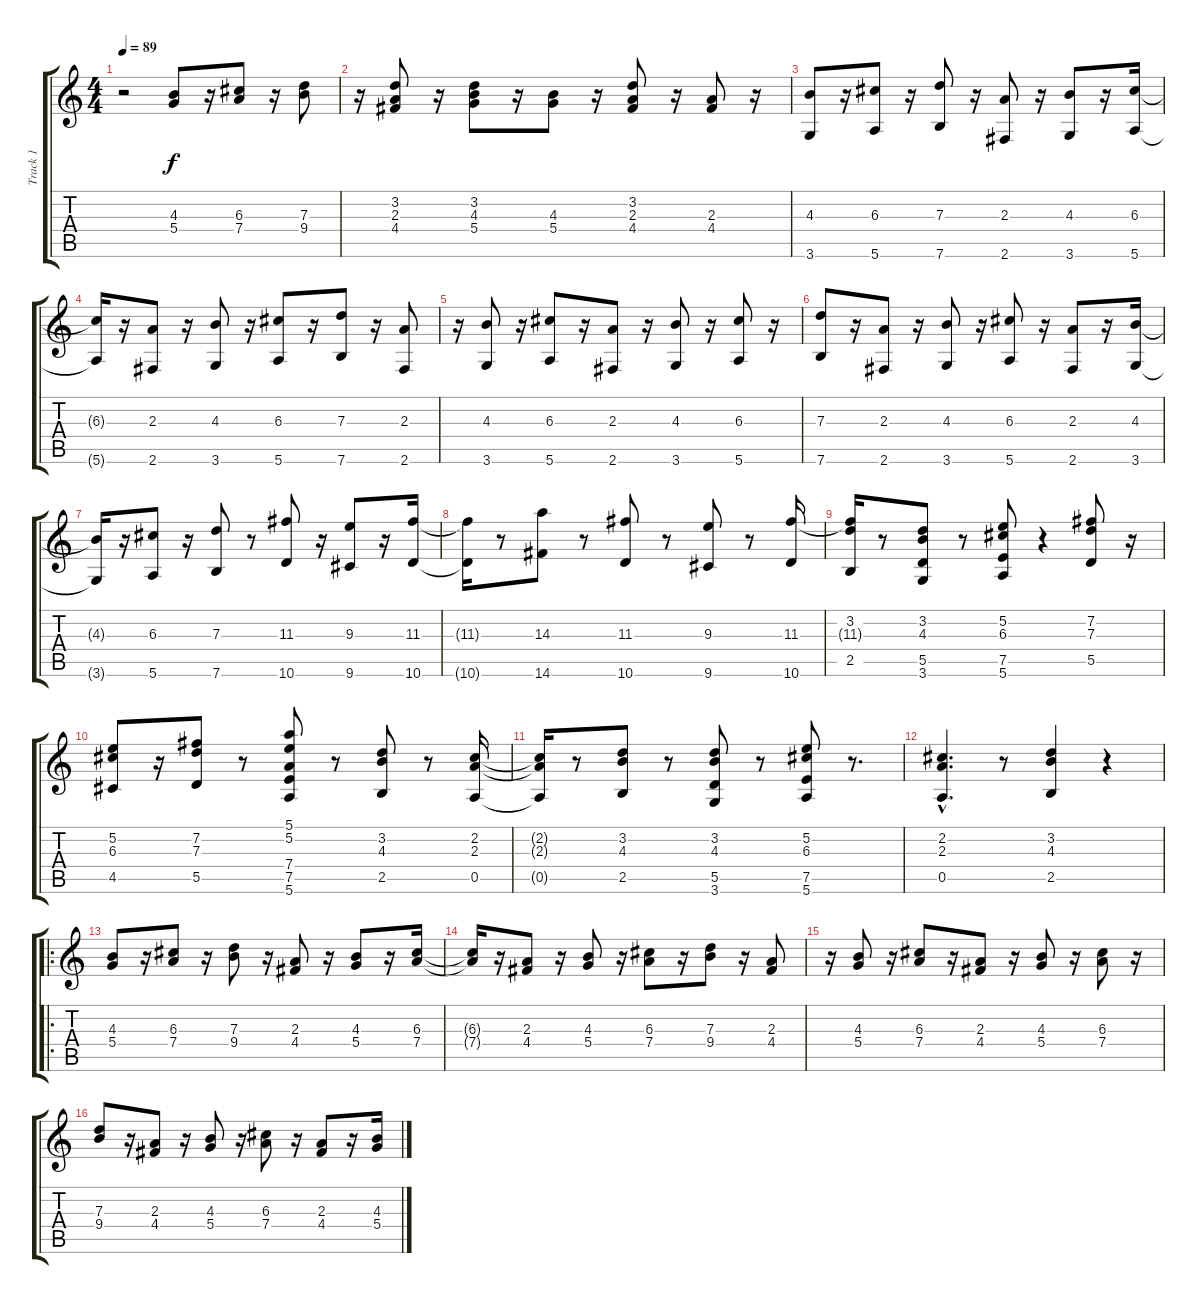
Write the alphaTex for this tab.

\track ("Track 1" "Track 1") {instrument acousticguitarnylon}
\staff {score tabs}
\tuning (E4 B3 G3 D3 A2 E2) {hide}
\ts (4 4)
\tempo 89
\clef g2
\ks c
r.2{dy f instrument acousticguitarnylon} (4.3 5.4).8{balance 0} r.16 (6.3 7.4).8{balance 16} r.16 (7.3 9.4).8{balance 0} |
r.16 (3.2 2.3 4.4).8{balance 16} r.16 (3.2 4.3 5.4).8{balance 0} r.16 (4.3 5.4).8{balance 16} r.16 (3.2 2.3 4.4).8{balance 0} r.16 (2.3 4.4).8{balance 16} r.16 |
(4.3 3.6).8 r.16 (6.3 5.6).8 r.16 (7.3 7.6).8 r.16 (2.3 2.6).8 r.16 (4.3 3.6).8 r.16 (6.3 5.6).16 |
(6.3{t} 5.6{t}).16 r.16 (2.3 2.6).8 r.16 (4.3 3.6).8 r.16 (6.3 5.6).8 r.16 (7.3 7.6).8 r.16 (2.3 2.6).8 |
r.16 (4.3 3.6).8 r.16 (6.3 5.6).8 r.16 (2.3 2.6).8 r.16 (4.3 3.6).8 r.16 (6.3 5.6).8 r.16 |
(7.3 7.6).8 r.16 (2.3 2.6).8 r.16 (4.3 3.6).8 r.16 (6.3 5.6).8 r.16 (2.3 2.6).8 r.16 (4.3 3.6).16 |
(4.3{t} 3.6{t}).16 r.16 (6.3 5.6).8 r.16 (7.3 7.6).8 r.8 (11.3 10.6).8 r.16 (9.3 9.6).8 r.16 (11.3 10.6).16 |
(11.3{t} 10.6{t}).16 r.8 (14.3 14.6).8 r.8 (11.3 10.6).8 r.8 (9.3 9.6).8 r.8 (11.3 10.6).16 |
(3.2 11.3{t} 2.5).16 r.8 (3.2 4.3 5.5 3.6).8 r.8 (5.2 6.3 7.5 5.6).8 r.4 (7.2 7.3 5.5).8 r.16 |
(5.2 6.3 4.5).8 r.16 (7.2 7.3 5.5).8 r.8 (5.1 5.2 7.4 7.5 5.6).8 r.8 (3.2 4.3 2.5).8 r.8 (2.2 2.3 0.5).16 |
(2.2{t} 2.3{t} 0.5{t}).16 r.8 (3.2 4.3 2.5).8 r.8 (3.2 4.3 5.5 3.6).8 r.8 (5.2 6.3 7.5 5.6).8 r.8{d} |
(2.2{hac} 2.3{hac} 0.5{hac}).4{d} r.8 (3.2 4.3 2.5).4 r.4 |
\ro
(4.3 5.4).8 r.16 (6.3 7.4).8 r.16 (7.3 9.4).8 r.16 (2.3 4.4).8 r.16 (4.3 5.4).8 r.16 (6.3 7.4).16 |
(6.3{t} 7.4{t}).16 r.16 (2.3 4.4).8 r.16 (4.3 5.4).8 r.16 (6.3 7.4).8 r.16 (7.3 9.4).8 r.16 (2.3 4.4).8 |
r.16 (4.3 5.4).8 r.16 (6.3 7.4).8 r.16 (2.3 4.4).8 r.16 (4.3 5.4).8 r.16 (6.3 7.4).8 r.16 |
(7.3 9.4).8 r.16 (2.3 4.4).8 r.16 (4.3 5.4).8 r.16 (6.3 7.4).8 r.16 (2.3 4.4).8 r.16 (4.3 5.4).16
